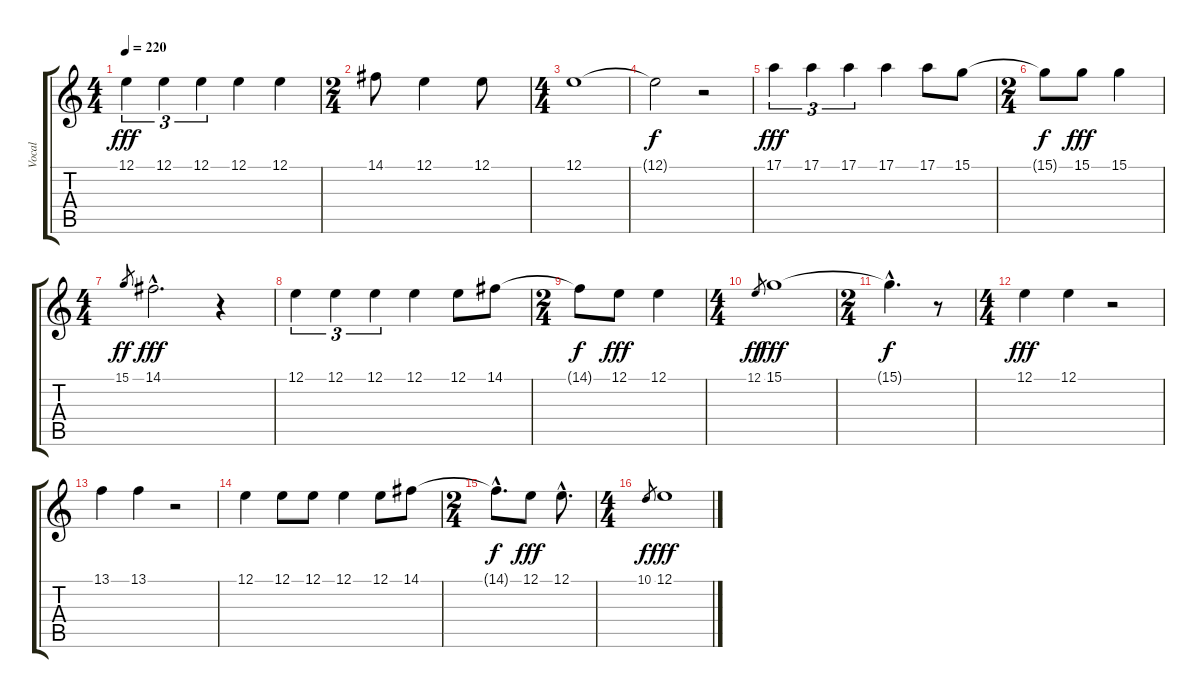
\track ("Vocal" "Vocal") {instrument lead1square}
\staff {score tabs}
\tuning (E4 B3 G3 D3 A2 E2) {hide}
\ts (4 4)
\tempo 220
\clef g2
\ks c
12.1.4{tu (3 2) dy fff} 12.1.4{tu (3 2)} 12.1.4{tu (3 2)} 12.1.4 12.1.4 |
\ts (2 4)
14.1.8 12.1.4 12.1.8 |
\ts (4 4)
12.1.1 |
12.1{t}.2{dy f} r.2 |
17.1.4{tu (3 2) dy fff} 17.1.4{tu (3 2)} 17.1.4{tu (3 2)} 17.1.4 17.1.8 15.1.8 |
\ts (2 4)
15.1{t}.8{dy f} 15.1.8{dy fff} 15.1.4 |
\ts (4 4)
15.1.8{gr dy ff} 14.1{hac}.2{d dy fff} r.4 |
12.1.4{tu (3 2)} 12.1.4{tu (3 2)} 12.1.4{tu (3 2)} 12.1.4 12.1.8 14.1.8 |
\ts (2 4)
14.1{t}.8{dy f} 12.1.8{dy fff} 12.1.4 |
\ts (4 4)
12.1.8{gr dy ff} 15.1.1{dy fff} |
\ts (2 4)
15.1{hac t}.4{d dy f} r.8 |
\ts (4 4)
12.1.4{dy fff} 12.1.4 r.2 |
13.1.4 13.1.4 r.2 |
12.1.4 12.1.8 12.1.8 12.1.4 12.1.8 14.1.8 |
\ts (2 4)
14.1{hac t}.8{d dy f} 12.1.8{dy fff} 12.1{hac}.8{d} |
\ts (4 4)
10.1.8{gr dy f} 12.1.1{dy fff}
